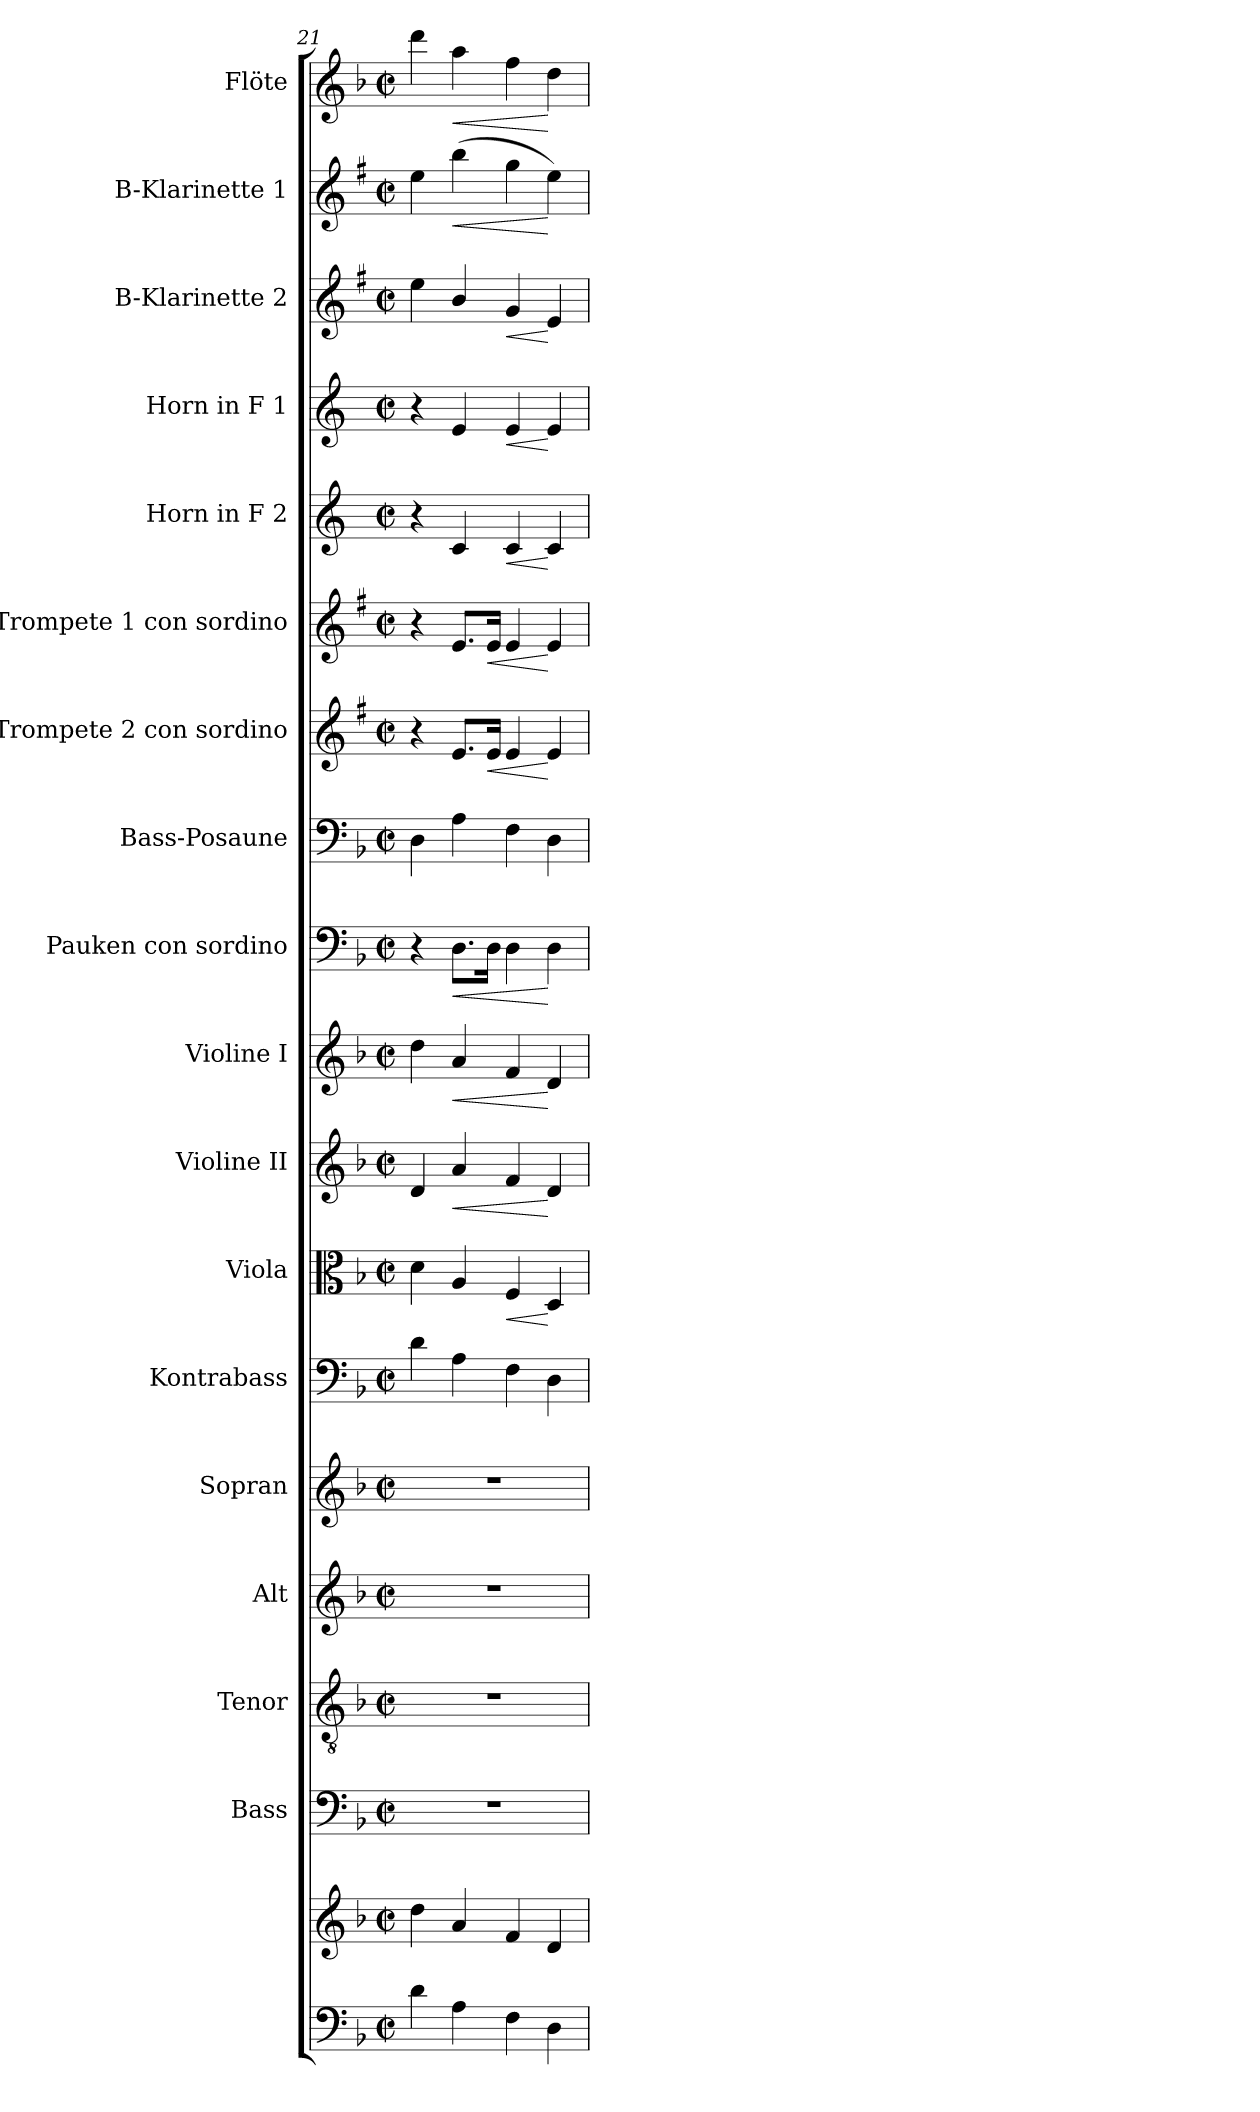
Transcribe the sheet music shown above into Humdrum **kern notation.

**kern	**kern	**kern	**kern	**kern	**kern	**kern	**kern	**dynam	**kern	**dynam	**kern	**dynam	**kern	**dynam	**kern	**kern	**dynam	**kern	**dynam	**kern	**dynam	**kern	**dynam	**kern	**dynam	**kern	**dynam	**kern	**dynam
*part18	*part18	*part17	*part16	*part15	*part14	*part13	*part12	*part12	*part11	*part11	*part10	*part10	*part9	*part9	*part8	*part7	*part7	*part6	*part6	*part5	*part5	*part4	*part4	*part3	*part3	*part2	*part2	*part1	*part1
*staff19	*staff18	*staff17	*staff16	*staff15	*staff14	*staff13	*staff12	*staff12	*staff11	*staff11	*staff10	*staff10	*staff9	*staff9	*staff8	*staff7	*staff7	*staff6	*staff6	*staff5	*staff5	*staff4	*staff4	*staff3	*staff3	*staff2	*staff2	*staff1	*staff1
*	*	*I"Bass	*I"Tenor	*I"Alt	*I"Sopran	*I"Kontrabass	*I"Viola	*	*I"Violine II	*	*I"Violine I	*	*I"Pauken con sordino	*	*I"Bass-Posaune	*I"B-Trompete 2 con sordino	*	*I"B-Trompete 1 con sordino	*	*I"Horn in F 2	*	*I"Horn in F 1	*	*I"B-Klarinette 2	*	*I"B-Klarinette 1	*	*I"Flöte	*
*	*	*I'B.	*I'T.	*I'A.	*I'S.	*I'Kb.	*I'Vla.	*	*I'Vl. II	*	*I'Vl. I	*	*I'Pk.	*	*I'B. Pos.	*I'B Trp. 2	*	*I'B Trp. 1	*	*	*	*	*	*I'B Kl. 2	*	*I'B Kl. 1	*	*I'Fl.	*
*clefF4	*clefG2	*clefF4	*clefGv2	*clefG2	*clefG2	*clefF4	*clefC3	*	*clefG2	*	*clefG2	*	*clefF4	*	*clefF4	*clefG2	*	*clefG2	*	*clefG2	*	*clefG2	*	*clefG2	*	*clefG2	*	*clefG2	*
*	*	*	*	*	*	*ITrd7c12	*	*	*	*	*	*	*	*	*	*ITrd1c2	*	*ITrd1c2	*	*ITrd4c7	*	*ITrd4c7	*	*ITrd1c2	*	*ITrd1c2	*	*	*
*k[b-]	*k[b-]	*k[b-]	*k[b-]	*k[b-]	*k[b-]	*k[b-]	*k[b-]	*	*k[b-]	*	*k[b-]	*	*k[b-]	*	*k[b-]	*k[b-]	*	*k[b-]	*	*k[b-]	*	*k[b-]	*	*k[b-]	*	*k[b-]	*	*k[b-]	*
*F:	*F:	*F:	*F:	*F:	*F:	*F:	*F:	*	*F:	*	*F:	*	*F:	*	*F:	*F:	*	*F:	*	*F:	*	*F:	*	*F:	*	*F:	*	*F:	*
*M2/2	*M2/2	*M2/2	*M2/2	*M2/2	*M2/2	*M2/2	*M2/2	*	*M2/2	*	*M2/2	*	*M2/2	*	*M2/2	*M2/2	*	*M2/2	*	*M2/2	*	*M2/2	*	*M2/2	*	*M2/2	*	*M2/2	*
*met(c|)	*met(c|)	*met(c|)	*met(c|)	*met(c|)	*met(c|)	*met(c|)	*met(c|)	*	*met(c|)	*	*met(c|)	*	*met(c|)	*	*met(c|)	*met(c|)	*	*met(c|)	*	*met(c|)	*	*met(c|)	*	*met(c|)	*	*met(c|)	*	*met(c|)	*
=21	=21	=21	=21	=21	=21	=21	=21	=21	=21	=21	=21	=21	=21	=21	=21	=21	=21	=21	=21	=21	=21	=21	=21	=21	=21	=21	=21	=21	=21
4d\	4dd\	1r	1r	1r	1r	4D\	4d\	.	4d/	.	4dd\	.	4r	.	4D\	4r	.	4r	.	4r	.	4r	.	4dd\	.	4dd\	.	4ddd\	.
!	!	!	!	!	!	!	!	!	!	!LO:HP:b	!	!LO:HP:b	!	!LO:HP:b	!	!	!	!	!	!	!	!	!	!	!	!	!LO:HP:b	!	!LO:HP:b
4A\	4a/	.	.	.	.	4AA\	4A/	.	4a/	<	4a/	<	8.D\L	<	4A\	8.d/L	.	8.d/L	.	4F/	.	4A/	.	4a/	.	(>4aa\	<	4aa\	<
!	!	!	!	!	!	!	!	!	!	!	!	!	!	!	!	!	!LO:HP:b	!	!LO:HP:b	!	!	!	!	!	!	!	!	!	!
.	.	.	.	.	.	.	.	.	.	.	.	.	16D\Jk	.	.	16d/Jk	<	16d/Jk	<	.	.	.	.	.	.	.	.	.	.
!	!	!	!	!	!	!	!	!LO:HP:b	!	!	!	!	!	!	!	!	!	!	!	!	!LO:HP:b	!	!LO:HP:b	!	!LO:HP:b	!	!	!	!
4F\	4f/	.	.	.	.	4FF\	4F/	<	4f/	.	4f/	.	4D\	.	4F\	4d/	.	4d/	.	4F/	<	4A/	<	4f/	<	4ff\	.	4ff\	.
4D\	4d/	.	.	.	.	4DD\	4D/	[	4d/	[	4d/	[	4D\	[	4D\	4d/	[	4d/	[	4F/	[	4A/	[	4d/	[	4dd\)	[	4dd\	[
=	=	=	=	=	=	=	=	=	=	=	=	=	=	=	=	=	=	=	=	=	=	=	=	=	=	=	=	=	=
*-	*-	*-	*-	*-	*-	*-	*-	*-	*-	*-	*-	*-	*-	*-	*-	*-	*-	*-	*-	*-	*-	*-	*-	*-	*-	*-	*-	*-	*-
